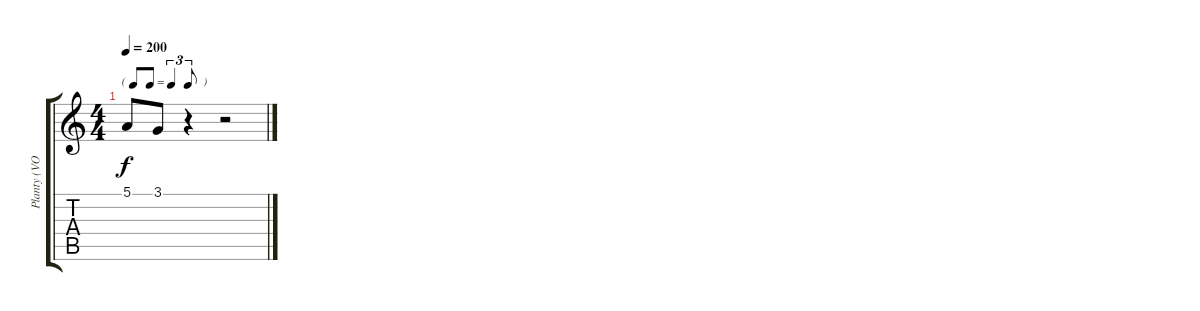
\track ("Planty (VOCALS)" "Planty (VO") {instrument flute}
\staff {score tabs}
\tuning (E4 B3 G3 D3 A2 E2) {hide}
\ts (4 4)
\tf triplet8th
\tempo 200
\clef g2
\ks c
5.1.8{dy f} 3.1.8 r.4 r.2
